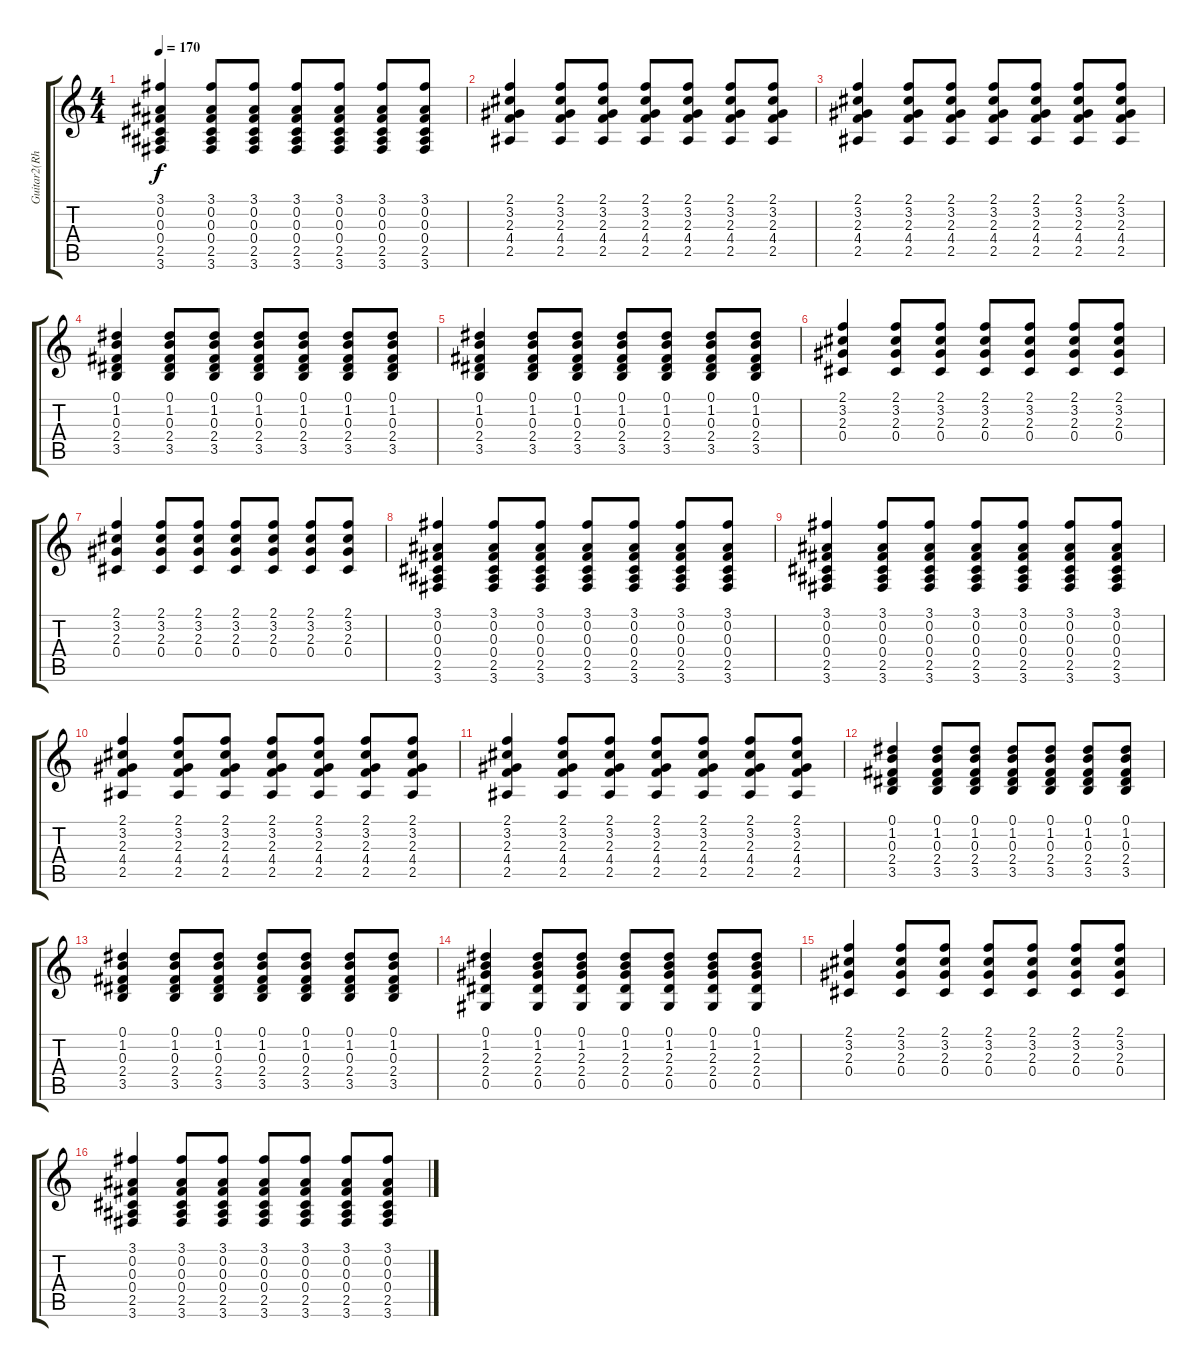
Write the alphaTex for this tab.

\track ("Guitar2(Rhythm)" "Guitar2(Rh") {instrument distortionguitar}
\staff {score tabs}
\tuning (Eb4 Bb3 Gb3 Db3 Ab2 Eb2) {hide}
\ts (4 4)
\tempo 170
\clef g2
\ks c
(3.1 0.2 0.3 0.4 2.5 3.6).4{dy f} (3.1 0.2 0.3 0.4 2.5 3.6).8 (3.1 0.2 0.3 0.4 2.5 3.6).8 (3.1 0.2 0.3 0.4 2.5 3.6).8 (3.1 0.2 0.3 0.4 2.5 3.6).8 (3.1 0.2 0.3 0.4 2.5 3.6).8 (3.1 0.2 0.3 0.4 2.5 3.6).8 |
(2.1 3.2 2.3 4.4 2.5).4 (2.1 3.2 2.3 4.4 2.5).8 (2.1 3.2 2.3 4.4 2.5).8 (2.1 3.2 2.3 4.4 2.5).8 (2.1 3.2 2.3 4.4 2.5).8 (2.1 3.2 2.3 4.4 2.5).8 (2.1 3.2 2.3 4.4 2.5).8 |
(2.1 3.2 2.3 4.4 2.5).4 (2.1 3.2 2.3 4.4 2.5).8 (2.1 3.2 2.3 4.4 2.5).8 (2.1 3.2 2.3 4.4 2.5).8 (2.1 3.2 2.3 4.4 2.5).8 (2.1 3.2 2.3 4.4 2.5).8 (2.1 3.2 2.3 4.4 2.5).8 |
(0.1 1.2 0.3 2.4 3.5).4 (0.1 1.2 0.3 2.4 3.5).8 (0.1 1.2 0.3 2.4 3.5).8 (0.1 1.2 0.3 2.4 3.5).8 (0.1 1.2 0.3 2.4 3.5).8 (0.1 1.2 0.3 2.4 3.5).8 (0.1 1.2 0.3 2.4 3.5).8 |
(0.1 1.2 0.3 2.4 3.5).4 (0.1 1.2 0.3 2.4 3.5).8 (0.1 1.2 0.3 2.4 3.5).8 (0.1 1.2 0.3 2.4 3.5).8 (0.1 1.2 0.3 2.4 3.5).8 (0.1 1.2 0.3 2.4 3.5).8 (0.1 1.2 0.3 2.4 3.5).8 |
(2.1 3.2 2.3 0.4).4 (2.1 3.2 2.3 0.4).8 (2.1 3.2 2.3 0.4).8 (2.1 3.2 2.3 0.4).8 (2.1 3.2 2.3 0.4).8 (2.1 3.2 2.3 0.4).8 (2.1 3.2 2.3 0.4).8 |
(2.1 3.2 2.3 0.4).4 (2.1 3.2 2.3 0.4).8 (2.1 3.2 2.3 0.4).8 (2.1 3.2 2.3 0.4).8 (2.1 3.2 2.3 0.4).8 (2.1 3.2 2.3 0.4).8 (2.1 3.2 2.3 0.4).8 |
(3.1 0.2 0.3 0.4 2.5 3.6).4 (3.1 0.2 0.3 0.4 2.5 3.6).8 (3.1 0.2 0.3 0.4 2.5 3.6).8 (3.1 0.2 0.3 0.4 2.5 3.6).8 (3.1 0.2 0.3 0.4 2.5 3.6).8 (3.1 0.2 0.3 0.4 2.5 3.6).8 (3.1 0.2 0.3 0.4 2.5 3.6).8 |
(3.1 0.2 0.3 0.4 2.5 3.6).4 (3.1 0.2 0.3 0.4 2.5 3.6).8 (3.1 0.2 0.3 0.4 2.5 3.6).8 (3.1 0.2 0.3 0.4 2.5 3.6).8 (3.1 0.2 0.3 0.4 2.5 3.6).8 (3.1 0.2 0.3 0.4 2.5 3.6).8 (3.1 0.2 0.3 0.4 2.5 3.6).8 |
(2.1 3.2 2.3 4.4 2.5).4 (2.1 3.2 2.3 4.4 2.5).8 (2.1 3.2 2.3 4.4 2.5).8 (2.1 3.2 2.3 4.4 2.5).8 (2.1 3.2 2.3 4.4 2.5).8 (2.1 3.2 2.3 4.4 2.5).8 (2.1 3.2 2.3 4.4 2.5).8 |
(2.1 3.2 2.3 4.4 2.5).4 (2.1 3.2 2.3 4.4 2.5).8 (2.1 3.2 2.3 4.4 2.5).8 (2.1 3.2 2.3 4.4 2.5).8 (2.1 3.2 2.3 4.4 2.5).8 (2.1 3.2 2.3 4.4 2.5).8 (2.1 3.2 2.3 4.4 2.5).8 |
(0.1 1.2 0.3 2.4 3.5).4 (0.1 1.2 0.3 2.4 3.5).8 (0.1 1.2 0.3 2.4 3.5).8 (0.1 1.2 0.3 2.4 3.5).8 (0.1 1.2 0.3 2.4 3.5).8 (0.1 1.2 0.3 2.4 3.5).8 (0.1 1.2 0.3 2.4 3.5).8 |
(0.1 1.2 0.3 2.4 3.5).4 (0.1 1.2 0.3 2.4 3.5).8 (0.1 1.2 0.3 2.4 3.5).8 (0.1 1.2 0.3 2.4 3.5).8 (0.1 1.2 0.3 2.4 3.5).8 (0.1 1.2 0.3 2.4 3.5).8 (0.1 1.2 0.3 2.4 3.5).8 |
(0.1 1.2 2.3 2.4 0.5).4 (0.1 1.2 2.3 2.4 0.5).8 (0.1 1.2 2.3 2.4 0.5).8 (0.1 1.2 2.3 2.4 0.5).8 (0.1 1.2 2.3 2.4 0.5).8 (0.1 1.2 2.3 2.4 0.5).8 (0.1 1.2 2.3 2.4 0.5).8 |
(2.1 3.2 2.3 0.4).4 (2.1 3.2 2.3 0.4).8 (2.1 3.2 2.3 0.4).8 (2.1 3.2 2.3 0.4).8 (2.1 3.2 2.3 0.4).8 (2.1 3.2 2.3 0.4).8 (2.1 3.2 2.3 0.4).8 |
(3.1 0.2 0.3 0.4 2.5 3.6).4 (3.1 0.2 0.3 0.4 2.5 3.6).8 (3.1 0.2 0.3 0.4 2.5 3.6).8 (3.1 0.2 0.3 0.4 2.5 3.6).8 (3.1 0.2 0.3 0.4 2.5 3.6).8 (3.1 0.2 0.3 0.4 2.5 3.6).8 (3.1 0.2 0.3 0.4 2.5 3.6).8
